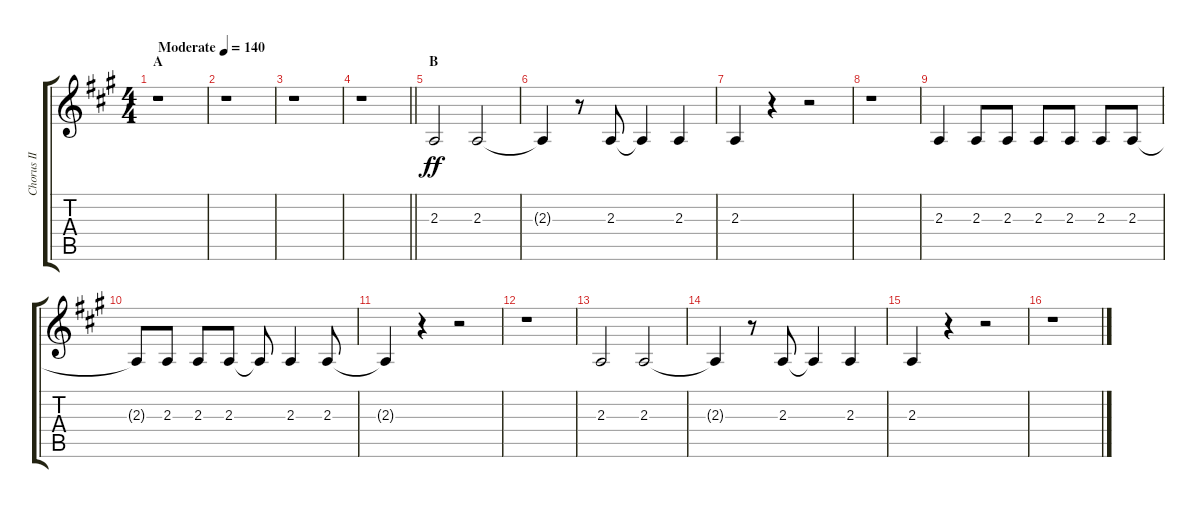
\track ("Chorus II" "Chorus II") {instrument voiceoohs}
\staff {score tabs}
\tuning (E4 B3 G3 D3 A2 E2) {hide}
\ts (4 4)
\section ("" "A")
\tempo (140 "Moderate")
\clef g2
\ks a
r.1{dy ff instrument voiceoohs} |
r.1 |
r.1 |
\barLineRight lightlight
r.1 |
\section ("" "B")
2.3.2 2.3.2 |
2.3{t}.4 r.8 2.3.8 2.3{t}.4 2.3.4 |
2.3.4 r.4 r.2 |
r.1 |
2.3.4 2.3.8 2.3.8 2.3.8 2.3.8 2.3.8 2.3.8 |
2.3{t}.8 2.3.8 2.3.8 2.3.8 2.3{t}.8 2.3.4 2.3.8 |
2.3{t}.4 r.4 r.2 |
r.1 |
2.3.2 2.3.2 |
2.3{t}.4 r.8 2.3.8 2.3{t}.4 2.3.4 |
2.3.4 r.4 r.2 |
r.1
